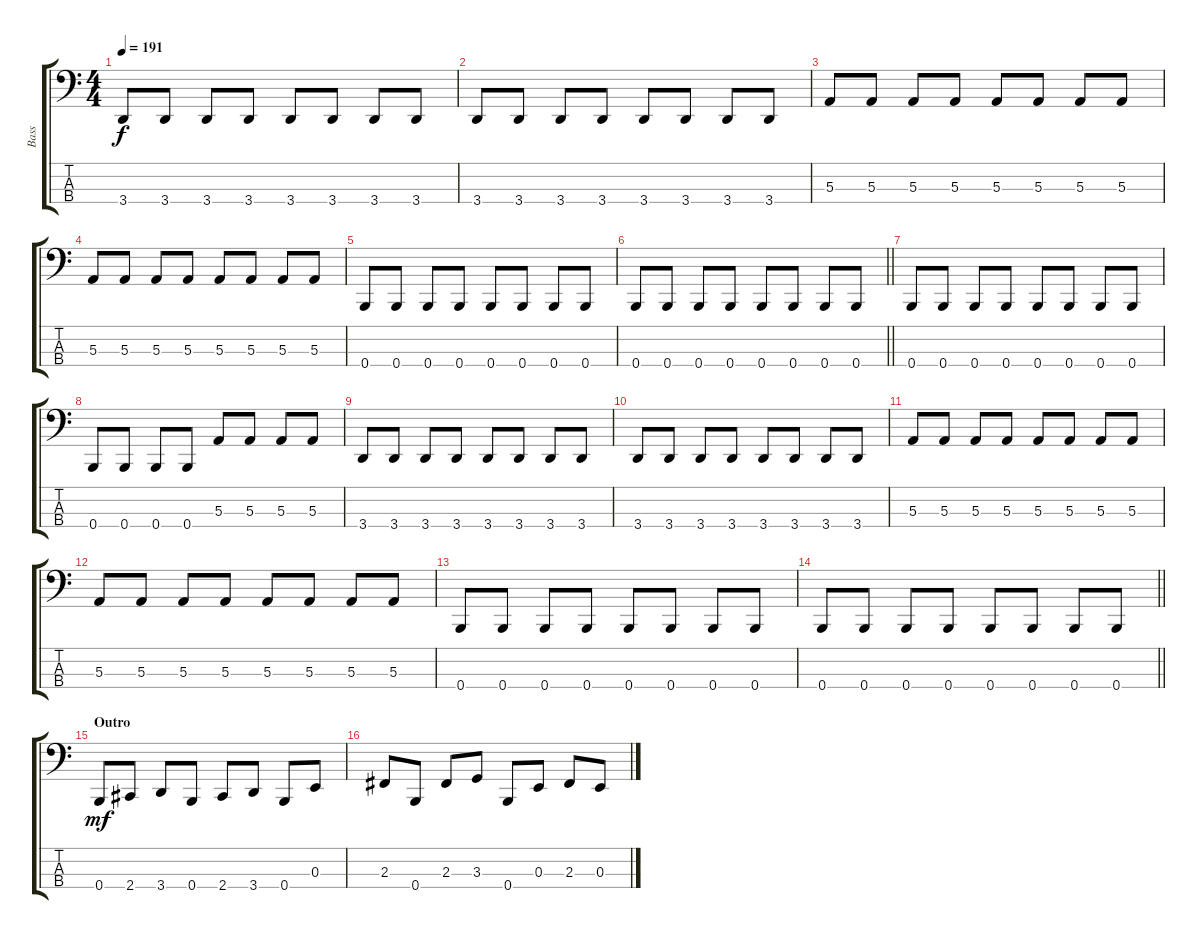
\track ("Bass" "Bass") {instrument electricbassfinger}
\staff {score tabs}
\tuning (D2 A1 E1 B0) {hide}
\ts (4 4)
\tempo 191
\clef f4
\ks c
3.4.8{dy f} 3.4.8 3.4.8 3.4.8 3.4.8 3.4.8 3.4.8 3.4.8 |
3.4.8 3.4.8 3.4.8 3.4.8 3.4.8 3.4.8 3.4.8 3.4.8 |
5.3.8 5.3.8 5.3.8 5.3.8 5.3.8 5.3.8 5.3.8 5.3.8 |
5.3.8 5.3.8 5.3.8 5.3.8 5.3.8 5.3.8 5.3.8 5.3.8 |
0.4.8 0.4.8 0.4.8 0.4.8 0.4.8 0.4.8 0.4.8 0.4.8 |
\barLineRight lightlight
0.4.8 0.4.8 0.4.8 0.4.8 0.4.8 0.4.8 0.4.8 0.4.8 |
\section ("" "")
0.4.8 0.4.8 0.4.8 0.4.8 0.4.8 0.4.8 0.4.8 0.4.8 |
0.4.8 0.4.8 0.4.8 0.4.8 5.3.8 5.3.8 5.3.8 5.3.8 |
3.4.8 3.4.8 3.4.8 3.4.8 3.4.8 3.4.8 3.4.8 3.4.8 |
3.4.8 3.4.8 3.4.8 3.4.8 3.4.8 3.4.8 3.4.8 3.4.8 |
5.3.8 5.3.8 5.3.8 5.3.8 5.3.8 5.3.8 5.3.8 5.3.8 |
5.3.8 5.3.8 5.3.8 5.3.8 5.3.8 5.3.8 5.3.8 5.3.8 |
0.4.8 0.4.8 0.4.8 0.4.8 0.4.8 0.4.8 0.4.8 0.4.8 |
\barLineRight lightlight
0.4.8 0.4.8 0.4.8 0.4.8 0.4.8 0.4.8 0.4.8 0.4.8 |
\section ("" "Outro")
0.4.8{dy mf} 2.4.8 3.4.8 0.4.8 2.4.8 3.4.8 0.4.8 0.3.8 |
2.3.8 0.4.8 2.3.8 3.3.8 0.4.8 0.3.8 2.3.8 0.3.8
